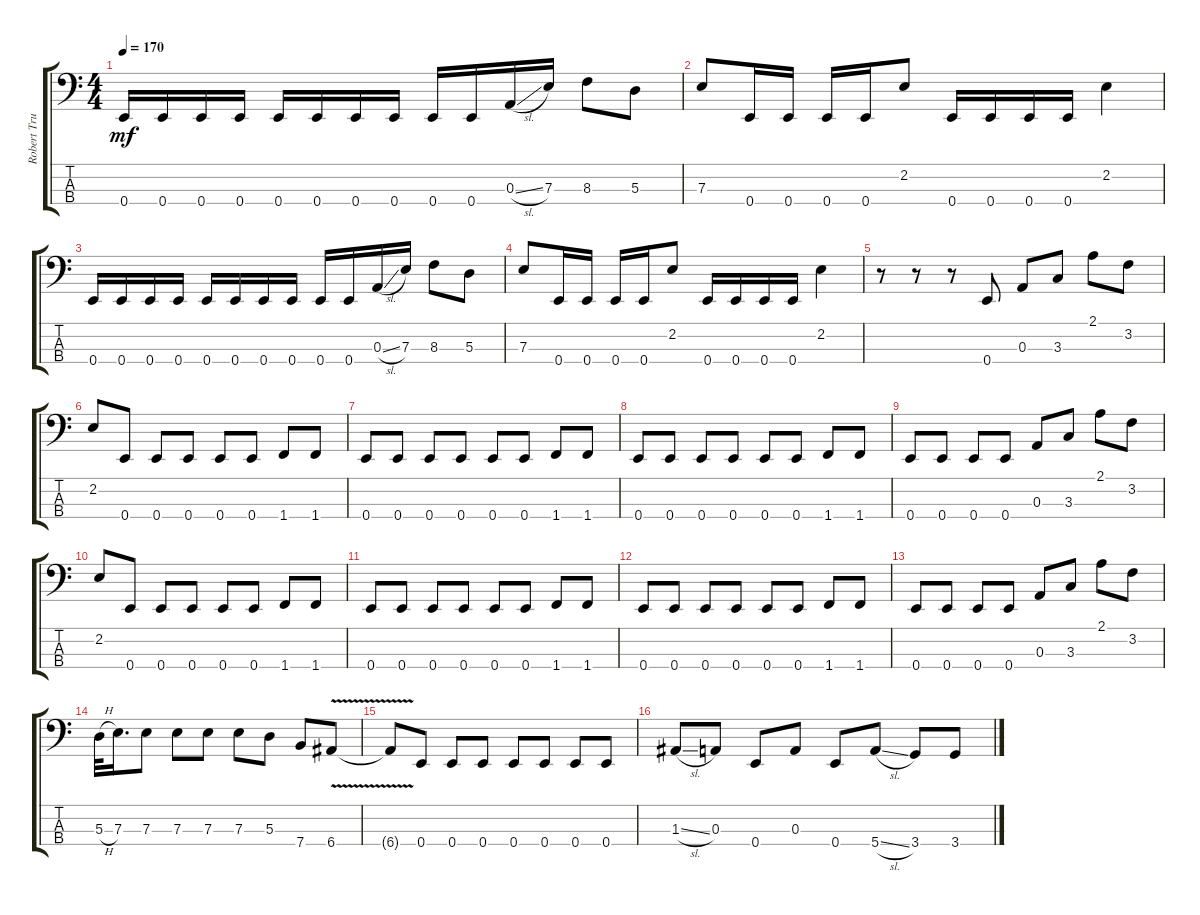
\track ("Robert Trujillo" "Robert Tru") {instrument electricbassfinger}
\staff {score tabs}
\tuning (G2 D2 A1 E1) {hide}
\ts (4 4)
\tempo 170
\clef f4
\ks c
0.4.16{dy mf} 0.4.16 0.4.16 0.4.16 0.4.16 0.4.16 0.4.16 0.4.16 0.4.16 0.4.16 0.3{sl}.16 7.3.16 8.3.8 5.3.8 |
7.3.8 0.4.16 0.4.16 0.4.16 0.4.16 2.2.8 0.4.16 0.4.16 0.4.16 0.4.16 2.2.4 |
0.4.16 0.4.16 0.4.16 0.4.16 0.4.16 0.4.16 0.4.16 0.4.16 0.4.16 0.4.16 0.3{sl}.16 7.3.16 8.3.8 5.3.8 |
7.3.8 0.4.16 0.4.16 0.4.16 0.4.16 2.2.8 0.4.16 0.4.16 0.4.16 0.4.16 2.2.4 |
r.8 r.8 r.8 0.4.8 0.3.8 3.3.8 2.1.8 3.2.8 |
2.2.8 0.4.8 0.4.8 0.4.8 0.4.8 0.4.8 1.4.8 1.4.8 |
0.4.8 0.4.8 0.4.8 0.4.8 0.4.8 0.4.8 1.4.8 1.4.8 |
0.4.8 0.4.8 0.4.8 0.4.8 0.4.8 0.4.8 1.4.8 1.4.8 |
0.4.8 0.4.8 0.4.8 0.4.8 0.3.8 3.3.8 2.1.8 3.2.8 |
2.2.8 0.4.8 0.4.8 0.4.8 0.4.8 0.4.8 1.4.8 1.4.8 |
0.4.8 0.4.8 0.4.8 0.4.8 0.4.8 0.4.8 1.4.8 1.4.8 |
0.4.8 0.4.8 0.4.8 0.4.8 0.4.8 0.4.8 1.4.8 1.4.8 |
0.4.8 0.4.8 0.4.8 0.4.8 0.3.8 3.3.8 2.1.8 3.2.8 |
5.3{h}.32 7.3.16{d} 7.3.8 7.3.8 7.3.8 7.3.8 5.3.8 7.4.8 6.4{v}.8 |
6.4{t}.8 0.4.8 0.4.8 0.4.8 0.4.8 0.4.8 0.4.8 0.4.8 |
1.3{sl}.8 0.3.8 0.4.8 0.3.8 0.4.8 5.4{sl}.8 3.4.8 3.4.8
